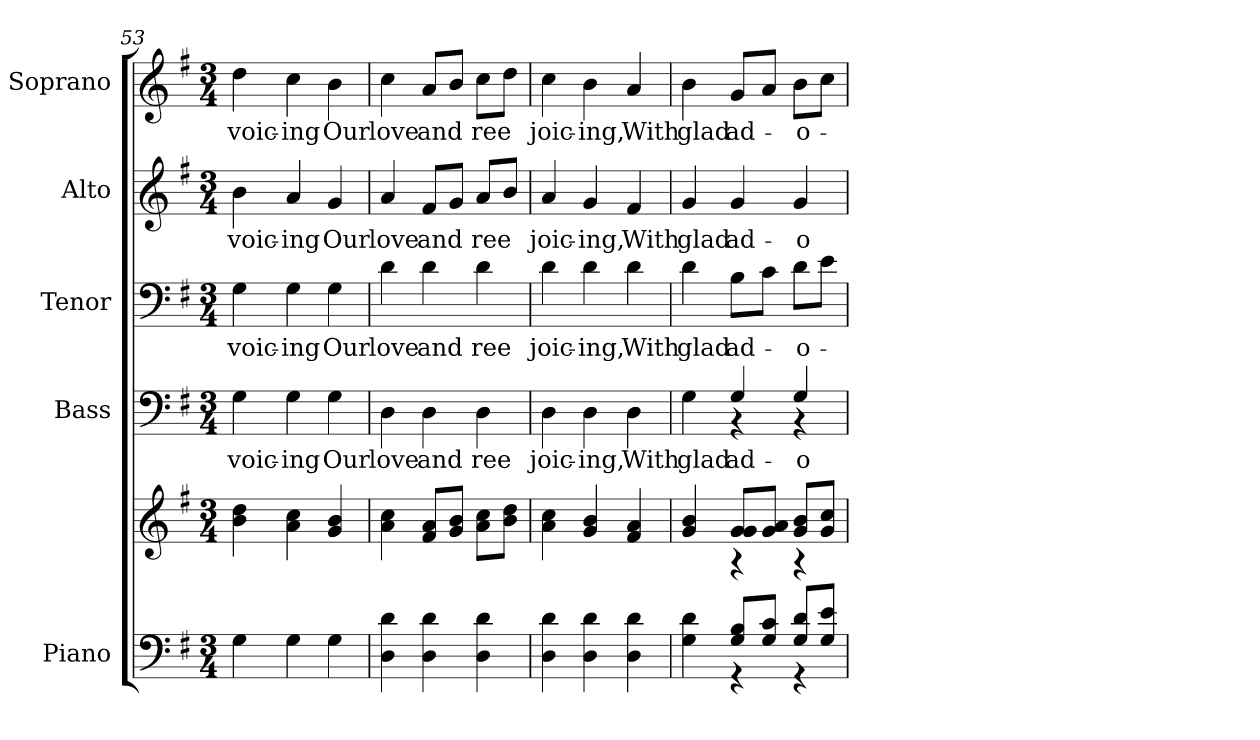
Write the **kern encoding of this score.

**kern	**kern	**kern	**text	**kern	**text	**kern	**text	**kern	**text
*part5	*part5	*part4	*part4	*part3	*part3	*part2	*part2	*part1	*part1
*staff6	*staff5	*staff4	*staff4	*staff3	*staff3	*staff2	*staff2	*staff1	*staff1
*I"Piano	*	*I"Bass	*	*I"Tenor	*	*I"Alto	*	*I"Soprano	*
*I'Pno.	*	*I'B.	*	*I'T.	*	*I'A.	*	*I'S.	*
*clefF4	*clefG2	*clefF4	*	*clefF4	*	*clefG2	*	*clefG2	*
*k[f#]	*k[f#]	*k[f#]	*	*k[f#]	*	*k[f#]	*	*k[f#]	*
*G:	*G:	*G:	*	*G:	*	*G:	*	*G:	*
*M3/4	*M3/4	*M3/4	*	*M3/4	*	*M3/4	*	*M3/4	*
=53	=53	=53	=53	=53	=53	=53	=53	=53	=53
!	!	!	!LO:LY:b:color=#000000	!	!	!	!	!	!
!	!	!	!	!	!LO:LY:b:color=#000000	!	!	!	!
!	!	!	!	!	!	!	!LO:LY:b:color=#000000	!	!
!	!	!	!	!	!	!	!	!	!LO:LY:b:color=#000000
4Gi\	4bi\ 4ddi	4Gi\	voic-	4Gi\	voic-	4bi\	voic-	4ddi\	voic-
!	!	!	!LO:LY:b:color=#000000	!	!	!	!	!	!
!	!	!	!	!	!LO:LY:b:color=#000000	!	!	!	!
!	!	!	!	!	!	!	!LO:LY:b:color=#000000	!	!
!	!	!	!	!	!	!	!	!	!LO:LY:b:color=#000000
4Gi\	4ai\ 4cci	4Gi\	-ing	4Gi\	-ing	4ai/	-ing	4cci\	-ing
!	!	!	!LO:LY:b:color=#000000	!	!	!	!	!	!
!	!	!	!	!	!LO:LY:b:color=#000000	!	!	!	!
!	!	!	!	!	!	!	!LO:LY:b:color=#000000	!	!
!	!	!	!	!	!	!	!	!	!LO:LY:b:color=#000000
4Gi\	4gi/ 4bi	4Gi\	Our	4Gi\	Our	4gi/	Our	4bi\	Our
=54	=54	=54	=54	=54	=54	=54	=54	=54	=54
!	!	!	!LO:LY:b:color=#000000	!	!	!	!	!	!
!	!	!	!	!	!LO:LY:b:color=#000000	!	!	!	!
!	!	!	!	!	!	!	!LO:LY:b:color=#000000	!	!
!	!	!	!	!	!	!	!	!	!LO:LY:b:color=#000000
4Di\ 4di	4ai\ 4cci	4Di\	love	4di\	love	4ai/	love	4cci\	love
!	!	!	!LO:LY:b:color=#000000	!	!	!	!	!	!
!	!	!	!	!	!LO:LY:b:color=#000000	!	!	!	!
!	!	!	!	!	!	!	!LO:LY:b:color=#000000	!	!
!	!	!	!	!	!	!	!	!	!LO:LY:b:color=#000000
4Di\ 4di	8f#i/ 8aiL	4Di\	and	4di\	and	8f#i/L	and	8ai/L	and
.	8gi/ 8biJ	.	.	.	.	8gi/J	.	8bi/J	.
!	!	!	!LO:LY:b:color=#000000	!	!	!	!	!	!
!	!	!	!	!	!LO:LY:b:color=#000000	!	!	!	!
!	!	!	!	!	!	!	!LO:LY:b:color=#000000	!	!
!	!	!	!	!	!	!	!	!	!LO:LY:b:color=#000000
4Di\ 4di	8ai\ 8cciL	4Di\	ree	4di\	ree	8ai/L	ree	8cci\L	ree
.	8bi\ 8ddiJ	.	.	.	.	8bi/J	.	8ddi\J	.
!!LO:PB:g=z
=55	=55	=55	=55	=55	=55	=55	=55	=55	=55
!	!	!	!LO:LY:b:color=#000000	!	!	!	!	!	!
!	!	!	!	!	!LO:LY:b:color=#000000	!	!	!	!
!	!	!	!	!	!	!	!LO:LY:b:color=#000000	!	!
!	!	!	!	!	!	!	!	!	!LO:LY:b:color=#000000
4Di\ 4di	4ai\ 4cci	4Di\	joic-	4di\	joic-	4ai/	joic-	4cci\	joic-
!	!	!	!LO:LY:b:color=#000000	!	!	!	!	!	!
!	!	!	!	!	!LO:LY:b:color=#000000	!	!	!	!
!	!	!	!	!	!	!	!LO:LY:b:color=#000000	!	!
!	!	!	!	!	!	!	!	!	!LO:LY:b:color=#000000
4Di\ 4di	4gi/ 4bi	4Di\	-ing,	4di\	-ing,	4gi/	-ing,	4bi\	-ing,
!	!	!	!LO:LY:b:color=#000000	!	!	!	!	!	!
!	!	!	!	!	!LO:LY:b:color=#000000	!	!	!	!
!	!	!	!	!	!	!	!LO:LY:b:color=#000000	!	!
!	!	!	!	!	!	!	!	!	!LO:LY:b:color=#000000
4Di\ 4di	4f#i/ 4ai	4Di\	With	4di\	With	4f#i/	With	4ai/	With
=56	=56	=56	=56	=56	=56	=56	=56	=56	=56
*^	*^	*	*	*	*	*	*	*	*
!	!	!	!	!	!LO:LY:b:color=#000000	!	!	!	!	!	!
*	*	*	*	*^	*	*	*	*	*	*	*
!	!	!	!	!	!	!	!	!LO:LY:b:color=#000000	!	!	!	!
!	!	!	!	!	!	!	!	!	!	!LO:LY:b:color=#000000	!	!
!	!	!	!	!	!	!	!	!	!	!	!	!LO:LY:b:color=#000000
4Gi\ 4di	4ryy	4gi/ 4bi	4ryy	4Gi\	4ryy	glad	4di\	glad	4gi/	glad	4bi\	glad
!	!	!	!	!	!	!LO:LY:b:color=#000000	!	!	!	!	!	!
!	!	!	!	!	!	!	!	!LO:LY:b:color=#000000	!	!	!	!
!	!	!	!	!	!	!	!	!	!	!LO:LY:b:color=#000000	!	!
!	!	!	!	!	!	!	!	!	!	!	!	!LO:LY:b:color=#000000
8Gi/ 8BiL	4r	8gi/ 8giL	4r	4Gi/	4r	ad-	8Bi\L	ad-	4gi/	ad-	8gi/L	ad-
8Gi/ 8ciJ	.	8gi/ 8aiJ	.	.	.	.	8ci\J	.	.	.	8ai/J	.
!	!	!	!	!	!	!LO:LY:b:color=#000000	!	!	!	!	!	!
!	!	!	!	!	!	!	!	!LO:LY:b:color=#000000	!	!	!	!
!	!	!	!	!	!	!	!	!	!	!LO:LY:b:color=#000000	!	!
!	!	!	!	!	!	!	!	!	!	!	!	!LO:LY:b:color=#000000
8Gi/ 8diL	4r	8gi/ 8biL	4r	4Gi/	4r	-o-	8di\L	-o-	4gi/	-o-	8bi\L	-o-
8Gi/ 8eiJ	.	8gi/ 8cciJ	.	.	.	.	8ei\J	.	.	.	8cci\J	.
*v	*v	*	*	*v	*v	*	*	*	*	*	*	*
*	*v	*v	*	*	*	*	*	*	*	*
=	=	=	=	=	=	=	=	=	=
*-	*-	*-	*-	*-	*-	*-	*-	*-	*-
